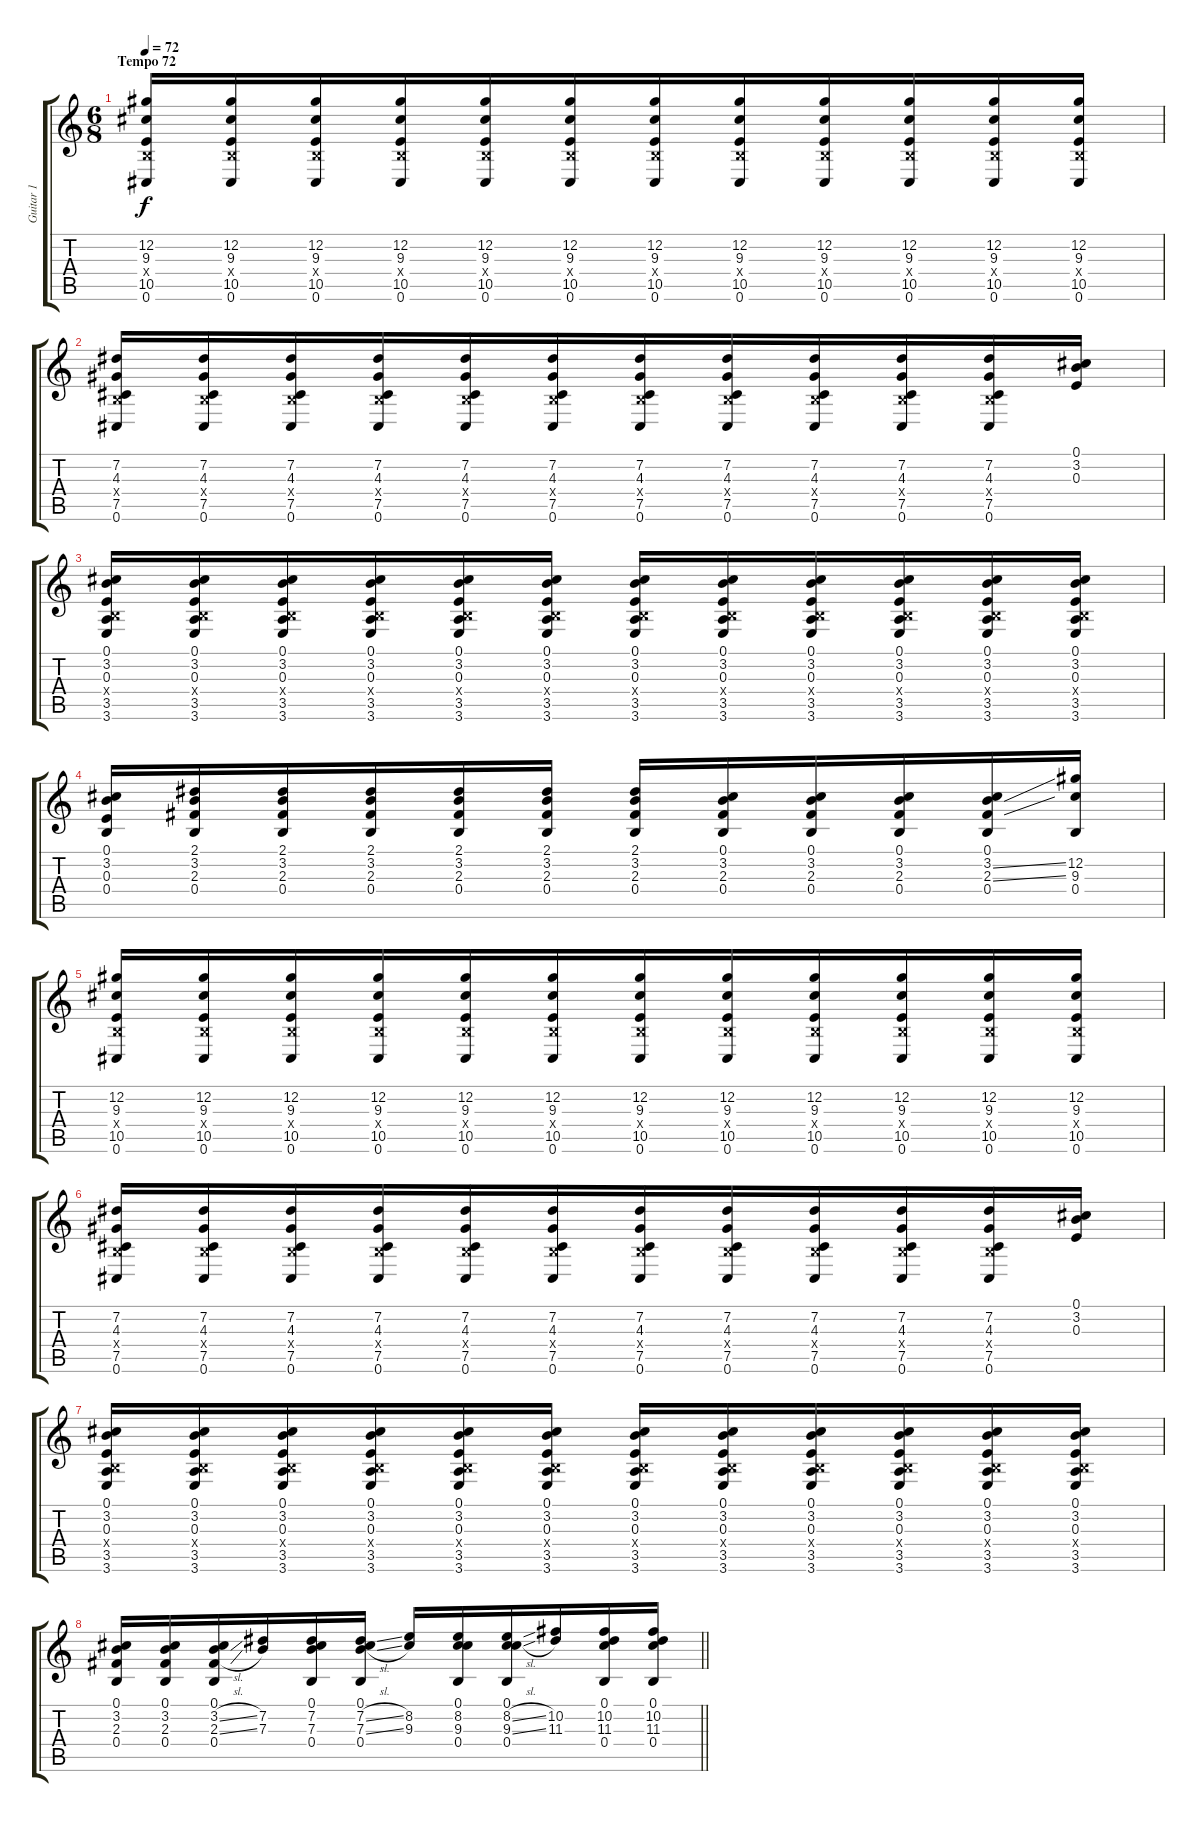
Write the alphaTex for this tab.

\track ("Guitar 1" "Guitar 1") {instrument acousticguitarsteel}
\staff {score tabs}
\tuning (Db4 Ab3 E3 B2 Gb2 Db2) {hide}
\ts (6 8)
\section ("" "Tempo 72")
\tempo 72
\clef g2
\ks c
(12.2 9.3 0.4{x} 10.5 0.6).16{dy f beam merge} (12.2 9.3 0.4{x} 10.5 0.6).16{beam merge} (12.2 9.3 0.4{x} 10.5 0.6).16{beam merge} (12.2 9.3 0.4{x} 10.5 0.6).16{beam merge} (12.2 9.3 0.4{x} 10.5 0.6).16{beam merge} (12.2 9.3 0.4{x} 10.5 0.6).16{beam merge} (12.2 9.3 0.4{x} 10.5 0.6).16{beam merge} (12.2 9.3 0.4{x} 10.5 0.6).16{beam merge} (12.2 9.3 0.4{x} 10.5 0.6).16{beam merge} (12.2 9.3 0.4{x} 10.5 0.6).16{beam merge} (12.2 9.3 0.4{x} 10.5 0.6).16{beam merge} (12.2 9.3 0.4{x} 10.5 0.6).16 |
(7.2 4.3 0.4{x} 7.5 0.6).16 (7.2 4.3 0.4{x} 7.5 0.6).16 (7.2 4.3 0.4{x} 7.5 0.6).16 (7.2 4.3 0.4{x} 7.5 0.6).16{beam merge} (7.2 4.3 0.4{x} 7.5 0.6).16{beam merge} (7.2 4.3 0.4{x} 7.5 0.6).16{beam merge} (7.2 4.3 0.4{x} 7.5 0.6).16{beam merge} (7.2 4.3 0.4{x} 7.5 0.6).16 (7.2 4.3 0.4{x} 7.5 0.6).16 (7.2 4.3 0.4{x} 7.5 0.6).16 (7.2 4.3 0.4{x} 7.5 0.6).16 (0.1 3.2 0.3).16 |
(0.1 3.2 0.3 0.4{x} 3.5 3.6).16 (0.1 3.2 0.3 0.4{x} 3.5 3.6).16 (0.1 3.2 0.3 0.4{x} 3.5 3.6).16{beam merge} (0.1 3.2 0.3 0.4{x} 3.5 3.6).16 (0.1 3.2 0.3 0.4{x} 3.5 3.6).16{beam merge} (0.1 3.2 0.3 0.4{x} 3.5 3.6).16 (0.1 3.2 0.3 0.4{x} 3.5 3.6).16 (0.1 3.2 0.3 0.4{x} 3.5 3.6).16 (0.1 3.2 0.3 0.4{x} 3.5 3.6).16{beam merge} (0.1 3.2 0.3 0.4{x} 3.5 3.6).16 (0.1 3.2 0.3 0.4{x} 3.5 3.6).16 (0.1 3.2 0.3 0.4{x} 3.5 3.6).16 |
(0.1 3.2 0.3 0.4).16{beam merge} (2.1 3.2 2.3 0.4).16 (2.1 3.2 2.3 0.4).16 (2.1 3.2 2.3 0.4).16{beam merge} (2.1 3.2 2.3 0.4).16 (2.1 3.2 2.3 0.4).16 (2.1 3.2 2.3 0.4).16{beam merge} (0.1 3.2 2.3 0.4).16 (0.1 3.2 2.3 0.4).16 (0.1 3.2 2.3 0.4).16 (0.1 3.2{ss} 2.3{ss} 0.4).16 (12.2 9.3 0.4).16 |
(12.2 9.3 0.4{x} 10.5 0.6).16{beam merge} (12.2 9.3 0.4{x} 10.5 0.6).16{beam merge} (12.2 9.3 0.4{x} 10.5 0.6).16{beam merge} (12.2 9.3 0.4{x} 10.5 0.6).16{beam merge} (12.2 9.3 0.4{x} 10.5 0.6).16{beam merge} (12.2 9.3 0.4{x} 10.5 0.6).16{beam merge} (12.2 9.3 0.4{x} 10.5 0.6).16{beam merge} (12.2 9.3 0.4{x} 10.5 0.6).16{beam merge} (12.2 9.3 0.4{x} 10.5 0.6).16{beam merge} (12.2 9.3 0.4{x} 10.5 0.6).16{beam merge} (12.2 9.3 0.4{x} 10.5 0.6).16{beam merge} (12.2 9.3 0.4{x} 10.5 0.6).16 |
(7.2 4.3 0.4{x} 7.5 0.6).16 (7.2 4.3 0.4{x} 7.5 0.6).16 (7.2 4.3 0.4{x} 7.5 0.6).16 (7.2 4.3 0.4{x} 7.5 0.6).16{beam merge} (7.2 4.3 0.4{x} 7.5 0.6).16{beam merge} (7.2 4.3 0.4{x} 7.5 0.6).16{beam merge} (7.2 4.3 0.4{x} 7.5 0.6).16{beam merge} (7.2 4.3 0.4{x} 7.5 0.6).16 (7.2 4.3 0.4{x} 7.5 0.6).16 (7.2 4.3 0.4{x} 7.5 0.6).16 (7.2 4.3 0.4{x} 7.5 0.6).16 (0.1 3.2 0.3).16 |
(0.1 3.2 0.3 0.4{x} 3.5 3.6).16 (0.1 3.2 0.3 0.4{x} 3.5 3.6).16 (0.1 3.2 0.3 0.4{x} 3.5 3.6).16{beam merge} (0.1 3.2 0.3 0.4{x} 3.5 3.6).16 (0.1 3.2 0.3 0.4{x} 3.5 3.6).16{beam merge} (0.1 3.2 0.3 0.4{x} 3.5 3.6).16 (0.1 3.2 0.3 0.4{x} 3.5 3.6).16 (0.1 3.2 0.3 0.4{x} 3.5 3.6).16 (0.1 3.2 0.3 0.4{x} 3.5 3.6).16{beam merge} (0.1 3.2 0.3 0.4{x} 3.5 3.6).16 (0.1 3.2 0.3 0.4{x} 3.5 3.6).16 (0.1 3.2 0.3 0.4{x} 3.5 3.6).16 |
\barLineRight lightlight
(0.1 3.2 2.3 0.4).16{beam merge} (0.1 3.2 2.3 0.4).16 (0.1 3.2{sl} 2.3{sl} 0.4).16 (7.2 7.3).16{beam merge} (0.1 7.2 7.3 0.4).16{beam merge} (0.1 7.2{sl} 7.3{sl} 0.4).16 (8.2 9.3).16 (0.1 8.2 9.3 0.4).16 (0.1 8.2{sl} 9.3{sl} 0.4).16 (10.2 11.3).16{beam merge} (0.1 10.2 11.3 0.4).16{beam merge} (0.1 10.2 11.3 0.4).16
